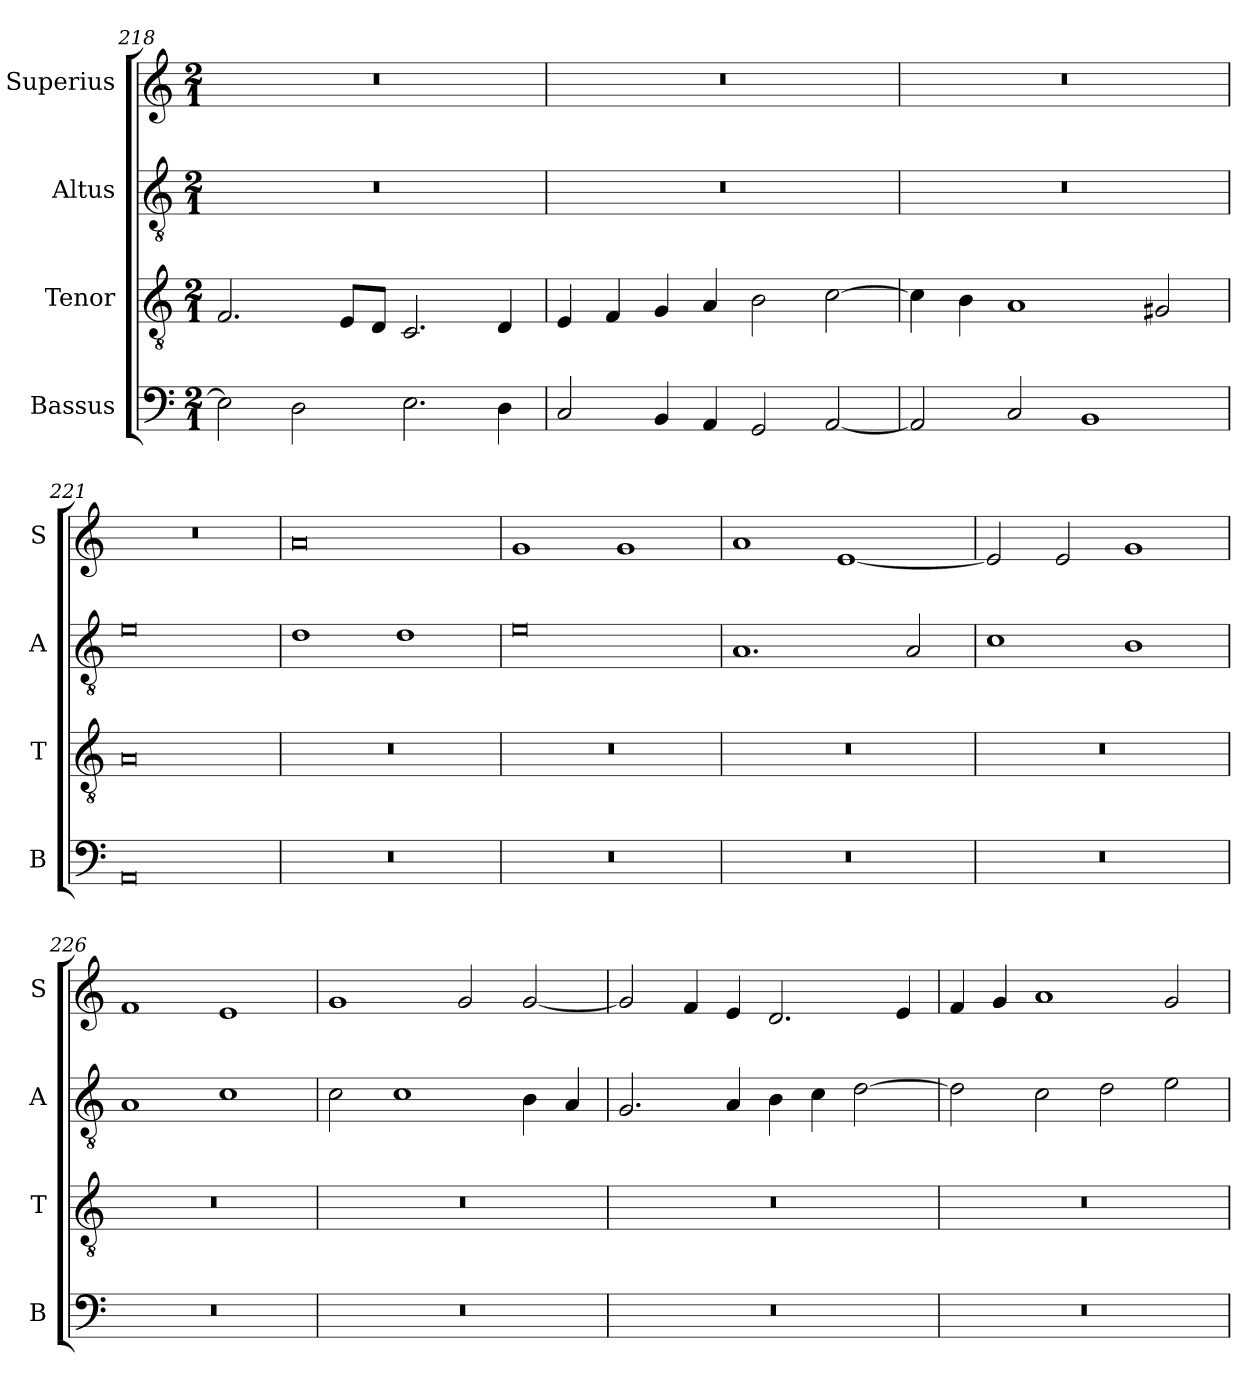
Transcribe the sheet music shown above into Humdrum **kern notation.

**kern	**kern	**kern	**kern
*part4	*part3	*part2	*part1
*staff4	*staff3	*staff2	*staff1
*I"Bassus	*I"Tenor	*I"Altus	*I"Superius
*I'B	*I'T	*I'A	*I'S
*clefF4	*clefGv2	*clefGv2	*clefG2
*k[]	*k[]	*k[]	*k[]
*M2/1	*M2/1	*M2/1	*M2/1
=218	=218	=218	=218
2E]	2.F	0r	0r
2D	.	.	.
.	8EL	.	.
.	8DJ	.	.
2.E	2.C	.	.
4D	4D	.	.
=219	=219	=219	=219
2C	4E	0r	0r
.	4F	.	.
4BB	4G	.	.
4AA	4A	.	.
2GG	2B	.	.
[2AA	[2c	.	.
=220	=220	=220	=220
2AA]	4c]	0r	0r
.	4B	.	.
2C	1A	.	.
1BB	.	.	.
.	2G#X	.	.
=221	=221	=221	=221
0AA	0A	0e	0r
=222	=222	=222	=222
0r	0r	1d	0a
.	.	1d	.
=223	=223	=223	=223
0r	0r	0e	1g
.	.	.	1g
=224	=224	=224	=224
0r	0r	1.A	1a
.	.	.	[1e
.	.	2A	.
=225	=225	=225	=225
0r	0r	1c	2e]
.	.	.	2e
.	.	1B	1g
=226	=226	=226	=226
0r	0r	1A	1f
.	.	1c	1e
=227	=227	=227	=227
0r	0r	2c	1g
.	.	1c	.
.	.	.	2g
.	.	4B	[2g
.	.	4A	.
=228	=228	=228	=228
0r	0r	2.G	2g]
.	.	.	4f
.	.	4A	4e
.	.	4B	2.d
.	.	4c	.
.	.	[2d	.
.	.	.	4e
=229	=229	=229	=229
0r	0r	2d]	4f
.	.	.	4g
.	.	2c	1a
.	.	2d	.
.	.	2e	2g
=	=	=	=
*-	*-	*-	*-
